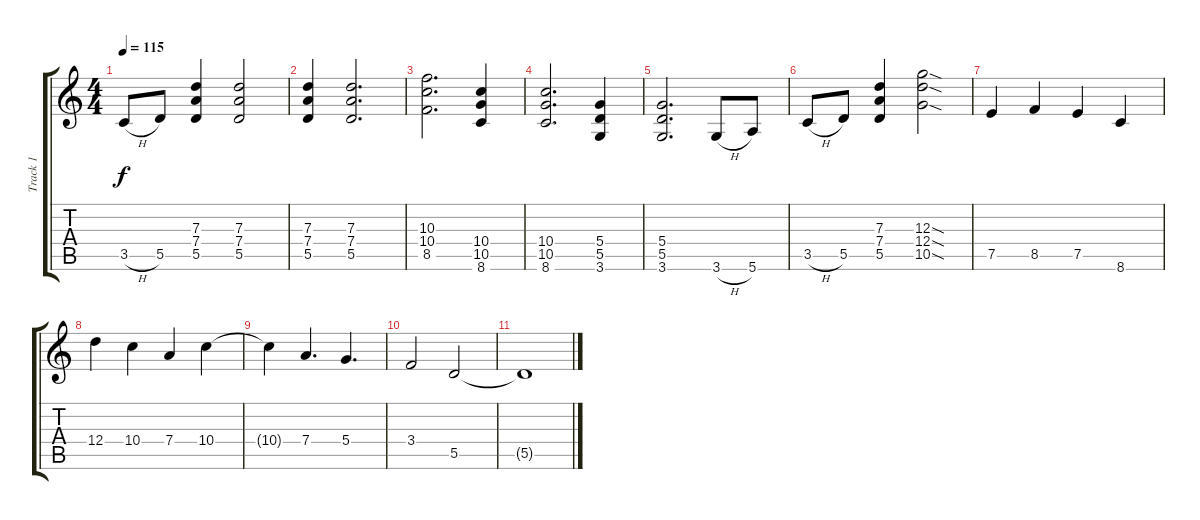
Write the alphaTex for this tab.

\track ("Track 1" "Track 1") {instrument electricguitarjazz}
\staff {score tabs}
\tuning (E4 B3 G3 D3 A2 E2) {hide}
\ts (4 4)
\tempo 115
\clef g2
\ks c
3.5{h}.8{dy f} 5.5.8 (7.3 7.4 5.5).4 (7.3 7.4 5.5).2 |
(7.3 7.4 5.5).4 (7.3 7.4 5.5).2{d} |
(10.3 10.4 8.5).2{d} (10.4 10.5 8.6).4 |
(10.4 10.5 8.6).2{d} (5.4 5.5 3.6).4 |
(5.4 5.5 3.6).2{d} 3.6{h}.8 5.6.8 |
3.5{h}.8 5.5.8 (7.3 7.4 5.5).4 (12.3{sod} 12.4{sod} 10.5{sod}).2 |
7.5.4 8.5.4 7.5.4 8.6.4 |
12.4.4 10.4.4 7.4.4 10.4.4 |
10.4{t}.4 7.4.4{d} 5.4.4{d} |
3.4.2 5.5.2 |
5.5{t}.1
